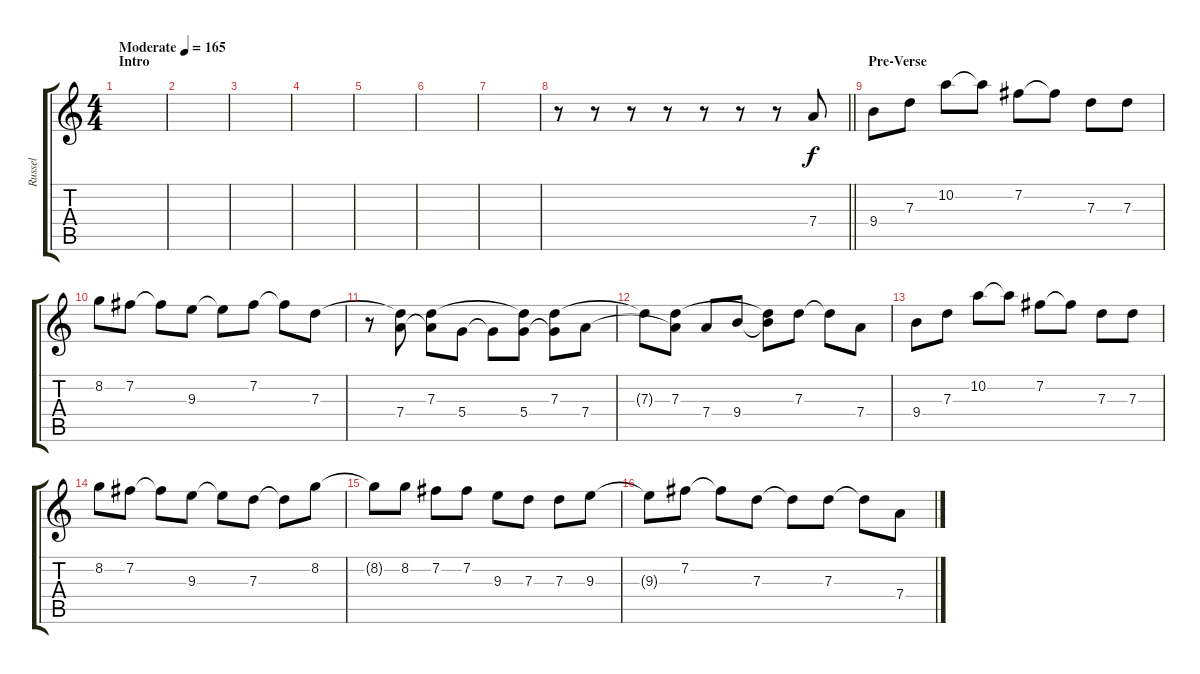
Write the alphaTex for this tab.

\track ("Russel" "Russel") {instrument overdrivenguitar}
\staff {score tabs}
\tuning (E4 B3 G3 D3 A2 E2) {hide}
\ts (4 4)
\section ("" "Intro")
\tempo (165 "Moderate")
\clef g2
\ks c
|
|
|
|
|
|
|
\barLineRight lightlight
r.8 r.8 r.8 r.8 r.8 r.8 r.8 7.4.8 |
\section ("" "Pre-Verse")
9.4.8 7.3.8 10.2.8 10.2{t}.8 7.2.8 7.2{t}.8 7.3.8 7.3.8 |
8.2.8 7.2.8 7.2{t}.8 9.3.8 9.3{t}.8 7.2.8 7.2{t}.8 7.3.8 |
r.8 (7.3{t} 7.4).8 (7.3 7.4{t}).8 5.4.8 5.4{t}.8 (7.3{t} 5.4).8 (7.3 5.4{t}).8 7.4.8 |
7.3{t}.8 (7.3 7.4{t}).8 7.4.8 9.4.8 (7.3{t} 9.4{t}).8 7.3.8 7.3{t}.8 7.4.8 |
9.4.8 7.3.8 10.2.8 10.2{t}.8 7.2.8 7.2{t}.8 7.3.8 7.3.8 |
8.2.8 7.2.8 7.2{t}.8 9.3.8 9.3{t}.8 7.3.8 7.3{t}.8 8.2.8 |
8.2{t}.8 8.2.8 7.2.8 7.2.8 9.3.8 7.3.8 7.3.8 9.3.8 |
9.3{t}.8 7.2.8 7.2{t}.8 7.3.8 7.3{t}.8 7.3.8 7.3{t}.8 7.4.8
